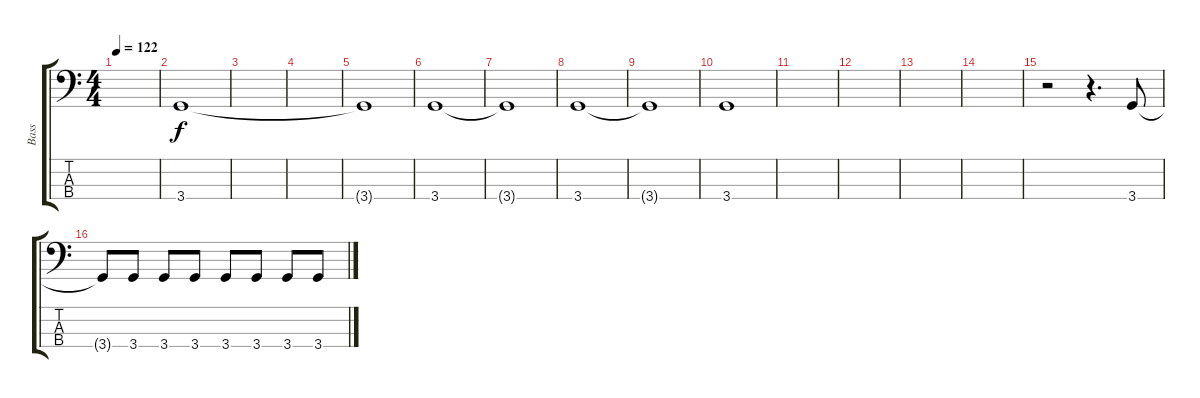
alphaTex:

\track ("Bass" "Bass") {instrument electricbasspick}
\staff {score tabs}
\tuning (G2 D2 A1 E1) {hide}
\ts (4 4)
\tempo 122
\clef f4
\ks c
|
3.4.1 |
|
|
3.4{t}.1 |
3.4.1 |
3.4{t}.1 |
3.4.1 |
3.4{t}.1 |
3.4.1 |
|
|
|
|
r.2 r.4{d} 3.4.8 |
3.4{t}.8 3.4.8 3.4.8 3.4.8 3.4.8 3.4.8 3.4.8 3.4.8
